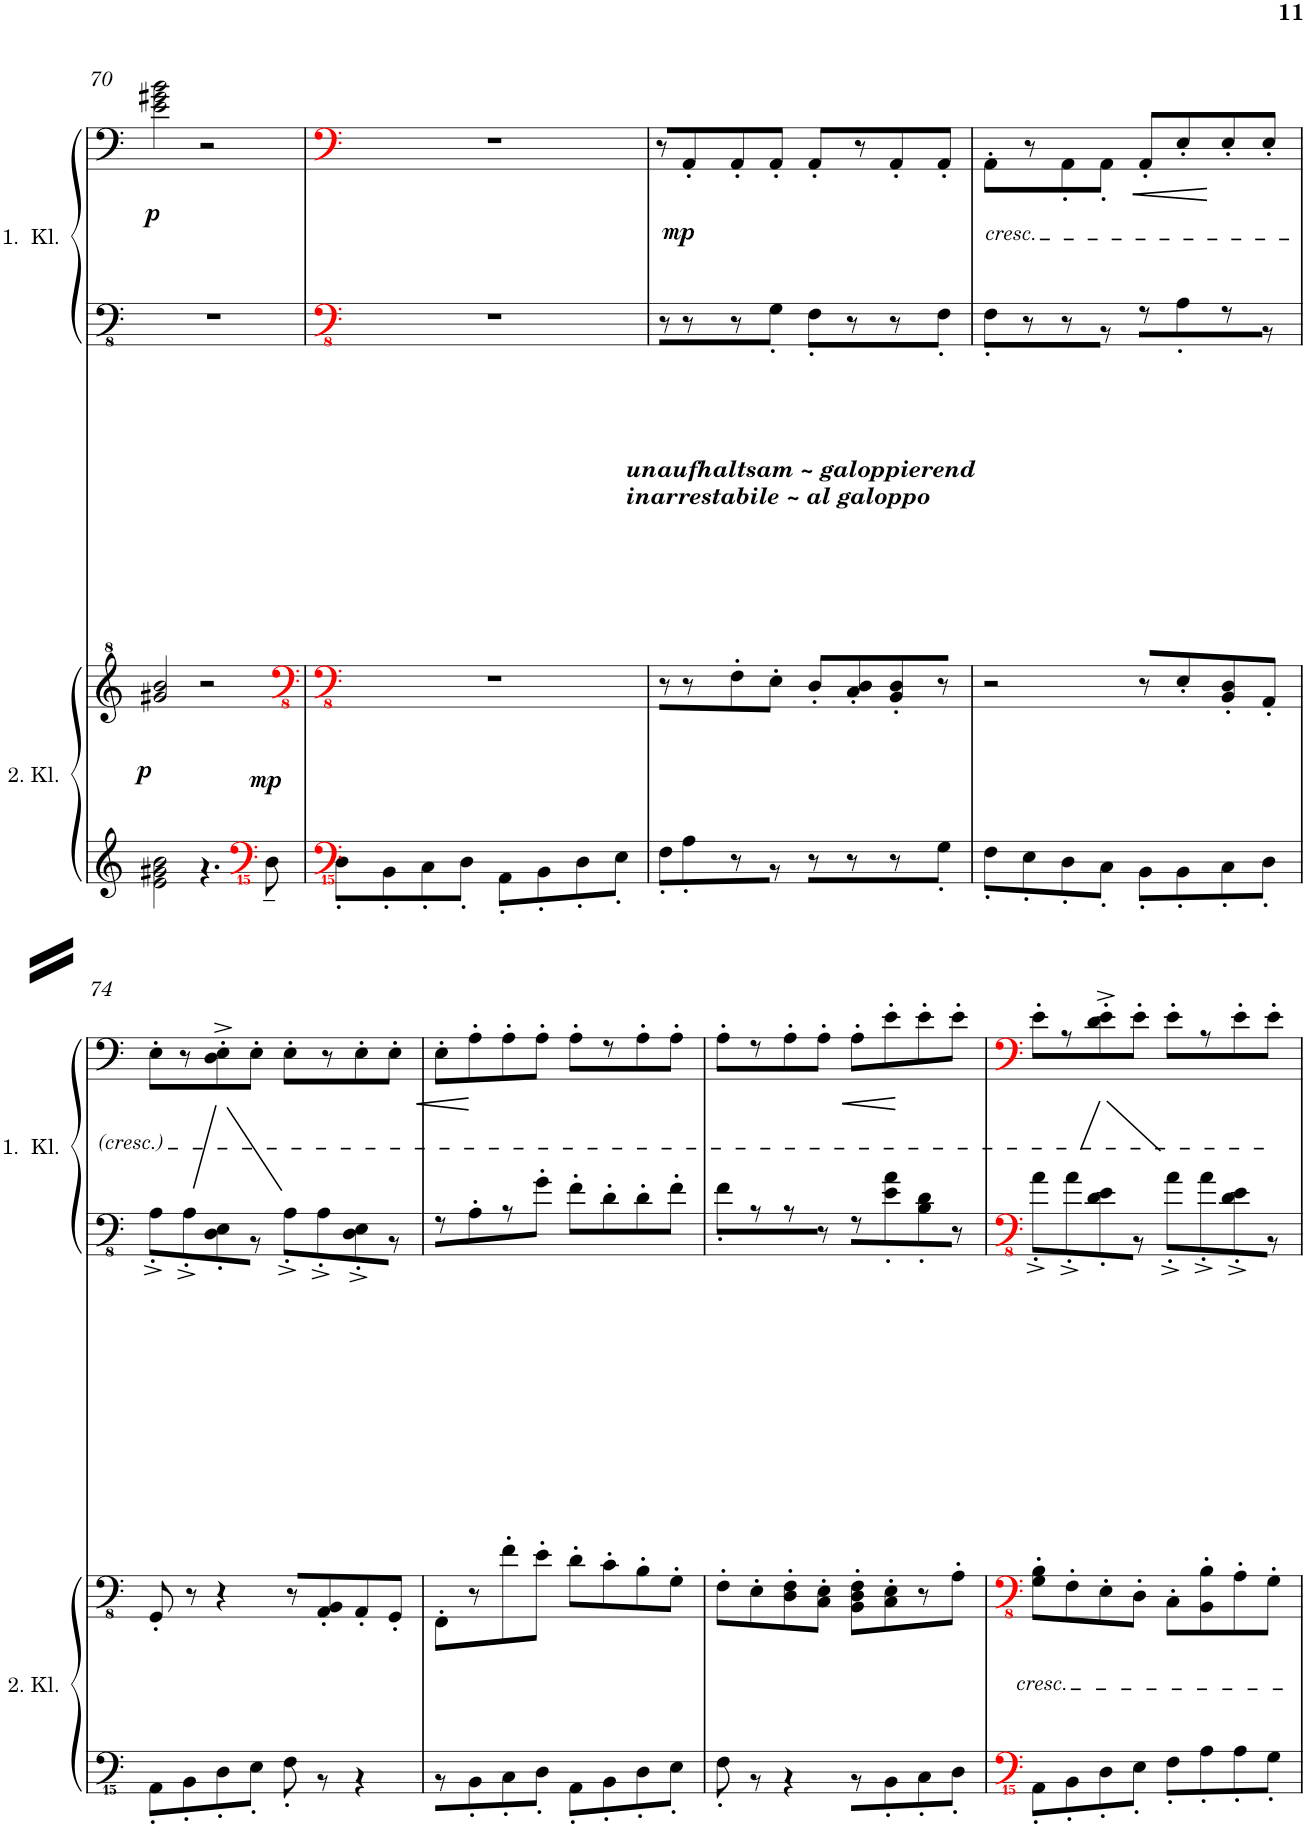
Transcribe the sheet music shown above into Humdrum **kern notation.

**kern	**kern	**dynam	**kern	**kern	**dynam
*part2	*part2	*part2	*part1	*part1	*part1
*staff4	*staff3	*staff3/4	*staff2	*staff1	*staff1/2
*I"2. Kl.	*	*	*I"1. Kl.	*	*
*I'2. Kl.	*	*	*I'1.  Kl.	*	*
!!LO:PB:g=z
*clefG2	*clefG^2	*	*clefFv4	*clefF4	*
*k[]	*k[]	*	*k[]	*k[]	*
*M2/2	*M2/2	*	*M2/2	*M2/2	*
*met(c|)	*met(c|)	*	*met(c|)	*met(c|)	*
=70	=70	=70	=70	=70	=70
*^	*	*	*	*	*
!	!	!	!LO:DY:b	!	!	!LO:DY:b
1ryy	2e\ 2g#X\ 2b\	2gg#X/ 2bb/	p	1r	2e\ 2g#X\ 2b\	p
.	4.r	2r	.	.	2r	.
*clefFvv4	*	*	*	*	*	*
!	!	!	!LO:DY:a=2	!	!	!
.	8DDD~\	.	mp	.	.	.
=71	=71	=71	=71	=71	=71	=71
*	*	*clefFv4	*	*	*	*
1ryy	8DDD'\L	1r	.	1r	1r	.
.	8BBBB'\	.	.	.	.	.
.	8CCC'\	.	.	.	.	.
.	8DDD'\J	.	.	.	.	.
.	8AAAA'\L	.	.	.	.	.
.	8BBBB'\	.	.	.	.	.
.	8DDD'\	.	.	.	.	.
.	8EEE'\J	.	.	.	.	.
=72	=72	=72	=72	=72	=72	=72
*	*	*	*	*^	*	*
1ryy	8FFF'\L	8r	.	1ryy	8r	8r	.
!	!	!	!	!	!	!	!LO:DY:b
.	8AAA'\	8r	.	.	8r	8AA'</	mp
.	8r	8FF'\	.	.	8r	8AA'</	.
!	!	!	!	!	!LO:TX:b:Bi:t=unaufhaltsam ~ galoppierend	!	!
!	!	!	!	!	!LO:TX:b:t=inarrestabile ~ al galoppo	!	!
.	8r	8EE'\J	.	.	8GG'\J	8AA'</J	.
.	8r	8DD'/L	.	.	8FF'\L	8AA'</L	.
.	8r	8CC/' 8DD/'	.	.	8r	8r	.
.	8r	8BBB/' 8DD/'	.	.	8r	8AA'</	.
.	8GGG'\J	8r	.	.	8FF'\J	8AA'</J	.
=73	=73	=73	=73	=73	=73	=73	=73
!	!	!	!	!LO:TX:a:i:t=cresc.	!	!	!
1ryy	8FFF'\L	2r	.	1ryy	8FF'\L	8AA'>\L	.
.	8EEE'\	.	.	.	8r	8r	.
.	8DDD'\	.	.	.	8r	8AA'<\	.
.	8CCC'\J	.	.	.	8r	8AA'<\J	.
!	!	!	!	!	!	!	!LO:HP:b
.	8BBBB'\L	8r	.	.	8r	8AA'</L	<
.	8BBBB'\	8EE'/	.	.	8AA'\	8E'</	.
.	8CCC'\	8BBB/' 8DD/'	.	.	8r	8E'</	[
.	8DDD'\J	8AAA'/J	.	.	8r	8E'</J	.
!!LO:LB:g=z
=74	=74	=74	=74	=74	=74	=74	=74
1ryy	8AAAA'\L	8GGG'/	.	1ryy	8AA'^\L	8E'>\L	.
.	8BBBB'\	8r	.	.	8AA'^\	8r	.
.	8DDD'\	4r	.	.	8DD\' 8EE\'	8D\'>^> 8E\'>^>	.
.	8EEE'\J	.	.	.	8r	8E'>\J	.
.	8FFF'\	8r	.	.	8AA'^\L	8E'>\L	.
.	8r	8AAA/' 8BBB/'	.	.	8AA'^\	8r	.
.	4r	8AAA'/	.	.	8DD\'^ 8EE\'^	8E'>\	.
!	!	!	!	!	!	!	!LO:HP:b
.	.	8GGG'/J	.	.	8r	8E'>\J	<
*	*	*	*	*v	*v	*	*
=75	=75	=75	=75	=75	=75	=75
1ryy	8r	8FFF'\L	.	8r	8E'>\L	.
.	8BBBB'\	8r	.	8AA'\	8A'>\	[
.	8CCC'\	8F'\	.	8r	8A'>\	.
.	8DDD'\J	8E'\J	.	8G'\J	8A'>\J	.
.	8AAAA'\L	8D'\L	.	8F'\L	8A'>\L	.
.	8BBBB'\	8C'\	.	8D'\	8r	.
.	8DDD'\	8BB'\	.	8D'\	8A'>\	.
.	8EEE'\J	8GG'\J	.	8F'\J	8A'>\J	.
=76	=76	=76	=76	=76	=76	=76
1ryy	8FFF'\	8FF'\L	.	8F'<\L	8A'>\L	.
.	8r	8EE'\	.	8r	8r	.
.	4r	8DD\' 8FF\'	.	8r	8A'>\	.
.	.	8CC\' 8EE\'J	.	8r	8A'>\J	.
!	!	!	!	!	!	!LO:HP:b
.	8r	8BBB\' 8DD\' 8FF\'L	.	8r	8A'>\L	<
.	8BBBB'\	8CC\' 8EE\'	.	8E\'< 8A\'<	8e'>\	.
.	8CCC'\	8r	.	8BB\'< 8D\'<	8e'>\	[
.	8DDD'\J	8AA'\J	.	8r	8e'>\J	.
=77	=77	=77	=77	=77	=77	=77
*	*	*	*	*^	*	*
!	!	!LO:TX:b:i:t=cresc.	!	!	!	!	!
1ryy	8AAAA'\L	8GG\' 8BB\'L	.	8ryy	8A'^\L	8e'>\L	.
.	8BBBB'\	8FF'\	.	8ryy	8A'^\	8r	.
.	8DDD'\	8EE'\	.	4ryy	8D\' 8E\'	8d\'>^> 8e\'>^>	.
.	8EEE'\J	8DD'\J	.	.	8r	8e'>\J	.
.	8FFF'\L	8CC'\L	.	2ryy	8A'^\L	8e'>\L	.
.	8AAA'\	8BBB\' 8BB\'	.	.	8A'^\	8r	.
.	8AAA'\	8AA'\	.	.	8D\'^ 8E\'^	8e'>\	.
.	8GGG'\J	8GG'\J	.	.	8r	8e'>\J	.
*v	*v	*	*	*v	*v	*	*
=	=	=	=	=	=
*-	*-	*-	*-	*-	*-
